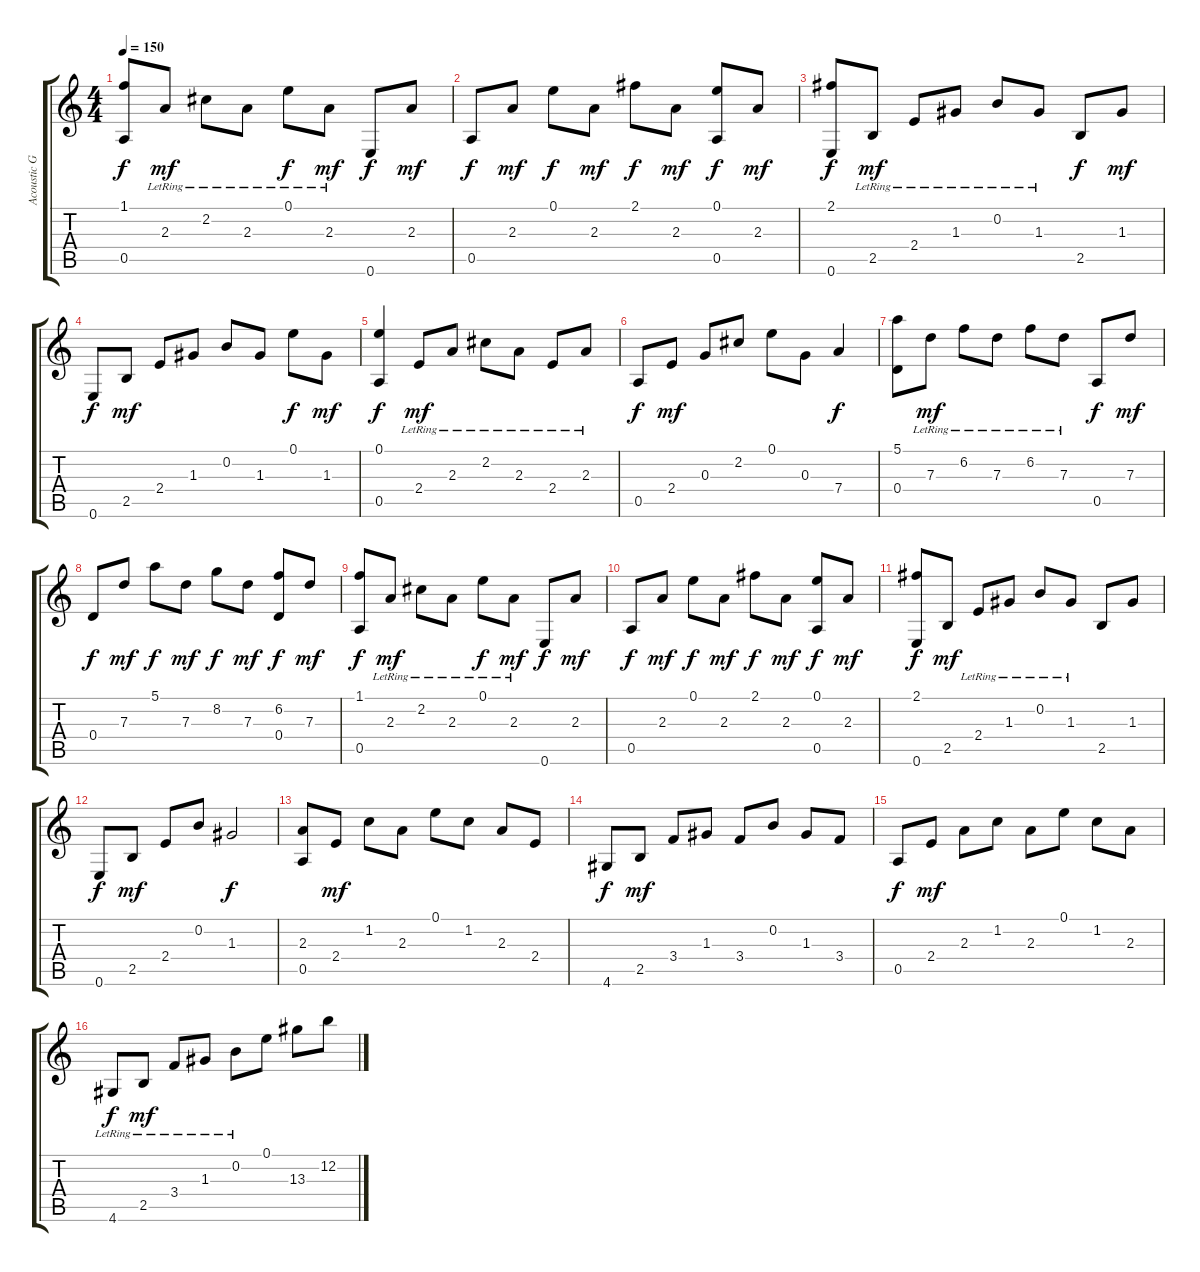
\track ("Acoustic Guitar" "Acoustic G") {instrument acousticguitarnylon}
\staff {score tabs}
\tuning (E4 B3 G3 D3 A2 E2) {hide}
\ts (4 4)
\tempo 150
\clef g2
\ks c
(1.1 0.5).8{dy f} 2.3{lr}.8{dy mf} 2.2{lr}.8 2.3{lr}.8 0.1{lr}.8{dy f} 2.3{lr}.8{dy mf} 0.6.8{dy f} 2.3.8{dy mf} |
0.5.8{dy f} 2.3.8{dy mf} 0.1.8{dy f} 2.3.8{dy mf} 2.1.8{dy f} 2.3.8{dy mf} (0.1 0.5).8{dy f} 2.3.8{dy mf} |
(2.1 0.6).8{dy f} 2.5{lr}.8{dy mf} 2.4{lr}.8 1.3{lr}.8 0.2{lr}.8 1.3{lr}.8 2.5.8{dy f} 1.3.8{dy mf} |
0.6.8{dy f} 2.5.8{dy mf} 2.4.8 1.3.8 0.2.8 1.3.8 0.1.8{dy f} 1.3.8{dy mf} |
(0.1 0.5).4{dy f} 2.4{lr}.8{dy mf} 2.3{lr}.8 2.2{lr}.8 2.3{lr}.8 2.4{lr}.8 2.3{lr}.8 |
0.5.8{dy f} 2.4.8{dy mf} 0.3.8 2.2.8 0.1.8 0.3.8 7.4.4{dy f} |
(5.1 0.4).8 7.3{lr}.8{dy mf} 6.2{lr}.8 7.3{lr}.8 6.2{lr}.8 7.3{lr}.8 0.5.8{dy f} 7.3.8{dy mf} |
0.4.8{dy f} 7.3.8{dy mf} 5.1.8{dy f} 7.3.8{dy mf} 8.2.8{dy f} 7.3.8{dy mf} (6.2 0.4).8{dy f} 7.3.8{dy mf} |
(1.1 0.5).8{dy f} 2.3{lr}.8{dy mf} 2.2{lr}.8 2.3{lr}.8 0.1{lr}.8{dy f} 2.3{lr}.8{dy mf} 0.6.8{dy f} 2.3.8{dy mf} |
0.5.8{dy f} 2.3.8{dy mf} 0.1.8{dy f} 2.3.8{dy mf} 2.1.8{dy f} 2.3.8{dy mf} (0.1 0.5).8{dy f} 2.3.8{dy mf} |
(2.1 0.6).8{dy f} 2.5.8{dy mf} 2.4{lr}.8 1.3{lr}.8 0.2{lr}.8 1.3{lr}.8 2.5.8 1.3.8 |
0.6.8{dy f} 2.5.8{dy mf} 2.4.8 0.2.8 1.3.2{dy f} |
(2.3 0.5).8 2.4.8{dy mf} 1.2.8 2.3.8 0.1.8 1.2.8 2.3.8 2.4.8 |
4.6.8{dy f} 2.5.8{dy mf} 3.4.8 1.3.8 3.4.8 0.2.8 1.3.8 3.4.8 |
0.5.8{dy f} 2.4.8{dy mf} 2.3.8 1.2.8 2.3.8 0.1.8 1.2.8 2.3.8 |
4.6{lr}.8{dy f} 2.5{lr}.8{dy mf} 3.4{lr}.8 1.3{lr}.8 0.2{lr}.8 0.1.8 13.3.8 12.2.8
